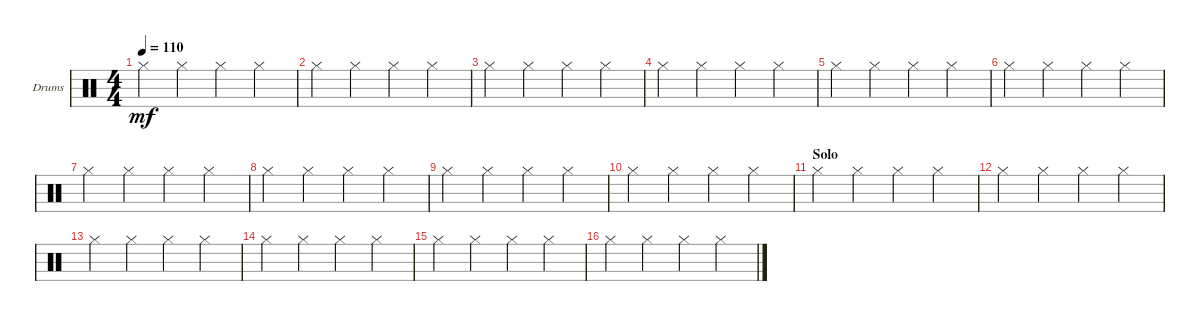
\defaultSystemsLayout 4
\bracketExtendMode groupsimilarinstruments
\firstSystemTrackNameOrientation horizontal
\otherSystemsTrackNameOrientation horizontal
\track ("Drumkit" "Drums") {instrument percussion}
\staff {score}
\articulation defaults
\ts (4 4)
\tempo 110
\clef neutral
\ks c "Hi-Hat (closed)".4{dy mf} "Hi-Hat (closed)".4 "Hi-Hat (closed)".4 "Hi-Hat (closed)".4
|
"Hi-Hat (closed)".4 "Hi-Hat (closed)".4 "Hi-Hat (closed)".4 "Hi-Hat (closed)".4 |
"Hi-Hat (closed)".4 "Hi-Hat (closed)".4 "Hi-Hat (closed)".4 "Hi-Hat (closed)".4 |
"Hi-Hat (closed)".4 "Hi-Hat (closed)".4 "Hi-Hat (closed)".4 "Hi-Hat (closed)".4 |
"Hi-Hat (closed)".4 "Hi-Hat (closed)".4 "Hi-Hat (closed)".4 "Hi-Hat (closed)".4 |
"Hi-Hat (closed)".4 "Hi-Hat (closed)".4 "Hi-Hat (closed)".4 "Hi-Hat (closed)".4 |
"Hi-Hat (closed)".4 "Hi-Hat (closed)".4 "Hi-Hat (closed)".4 "Hi-Hat (closed)".4 |
"Hi-Hat (closed)".4 "Hi-Hat (closed)".4 "Hi-Hat (closed)".4 "Hi-Hat (closed)".4 |
"Hi-Hat (closed)".4 "Hi-Hat (closed)".4 "Hi-Hat (closed)".4 "Hi-Hat (closed)".4 |
"Hi-Hat (closed)".4 "Hi-Hat (closed)".4 "Hi-Hat (closed)".4 "Hi-Hat (closed)".4 |
\section ("" "Solo")
"Hi-Hat (closed)".4 "Hi-Hat (closed)".4 "Hi-Hat (closed)".4 "Hi-Hat (closed)".4 |
"Hi-Hat (closed)".4 "Hi-Hat (closed)".4 "Hi-Hat (closed)".4 "Hi-Hat (closed)".4 |
"Hi-Hat (closed)".4 "Hi-Hat (closed)".4 "Hi-Hat (closed)".4 "Hi-Hat (closed)".4 |
"Hi-Hat (closed)".4 "Hi-Hat (closed)".4 "Hi-Hat (closed)".4 "Hi-Hat (closed)".4 |
"Hi-Hat (closed)".4 "Hi-Hat (closed)".4 "Hi-Hat (closed)".4 "Hi-Hat (closed)".4 |
"Hi-Hat (closed)".4 "Hi-Hat (closed)".4 "Hi-Hat (closed)".4 "Hi-Hat (closed)".4
